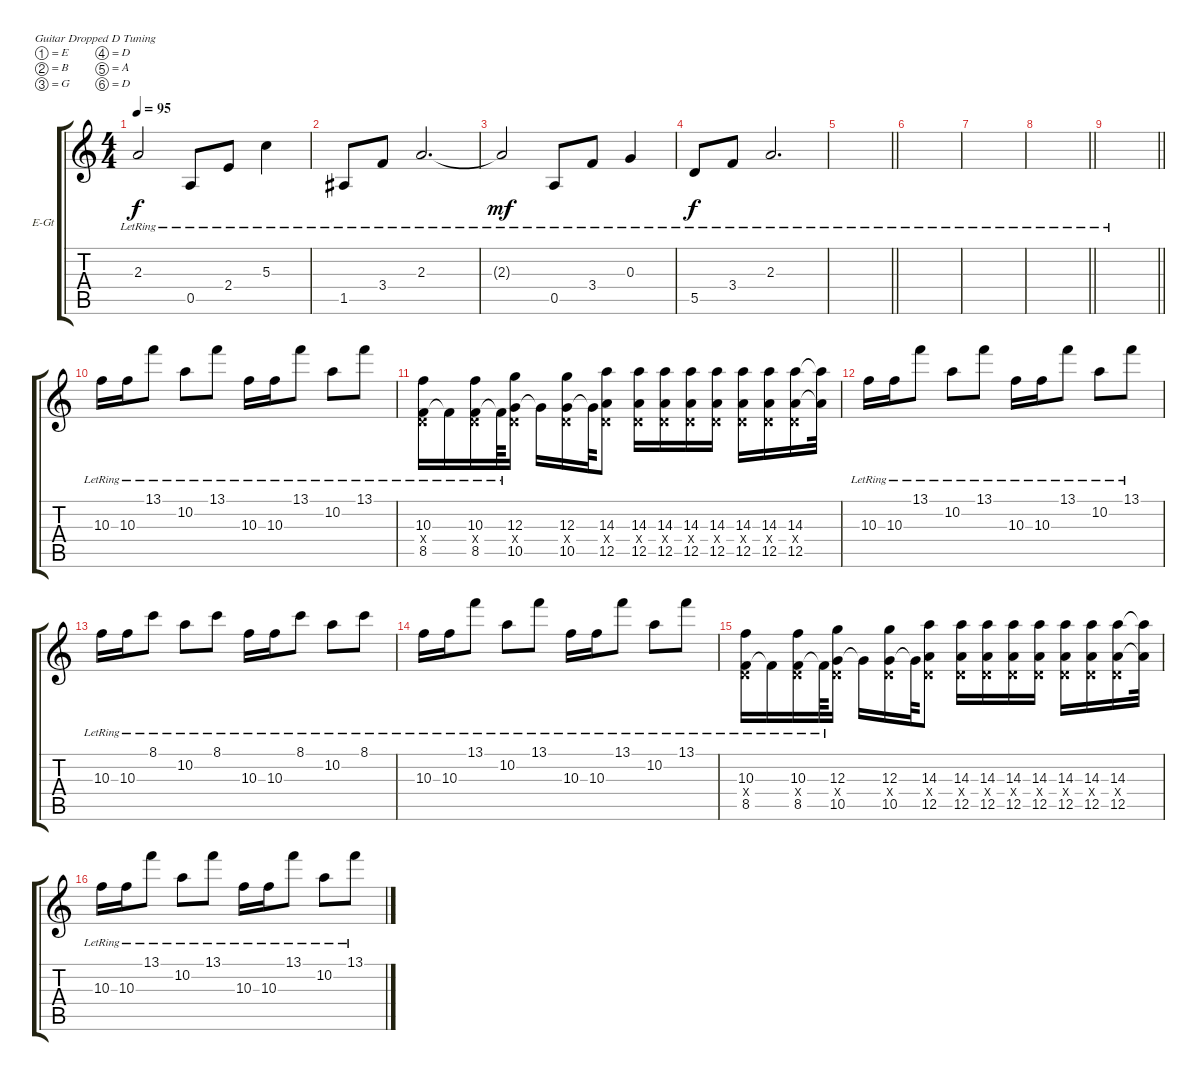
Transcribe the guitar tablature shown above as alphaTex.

\bracketExtendMode groupsimilarinstruments
\firstSystemTrackNameOrientation horizontal
\otherSystemsTrackNameOrientation horizontal
\track ("Pat ( Clean )" "E-Gt") {instrument electricguitarclean}
\staff {score tabs}
\tuning (E4 B3 G3 D3 A2 D2)
\ts (4 4)
\tempo 95
\clef g2
\scale
0.333333
\ks c
2.3{lr t}.2{dy f} 0.5{lr}.8 2.4{lr}.8 5.3{lr}.4 |
\scale
0.333333 1.5{lr}.8 3.4{lr}.8 2.3{lr}.2{d} |
\scale
0.333333 2.3{lr t}.2{dy mf} 0.5{lr}.8 3.4{lr}.8 0.3{lr}.4 |
\scale
0.333333 5.5{lr}.8{dy f} 3.4{lr}.8 2.3{lr}.2{d} |
\scale
0.333333
\barLineRight lightlight
|
\scale
0.333333 |
\scale
0.333333 |
\scale
0.333333
\barLineRight lightlight
|
\scale
0.333333
\barLineRight lightlight
|
\scale
0.333333 10.3{lr}.16 10.3{lr}.16 13.1{lr}.8 10.2{lr}.8 13.1{lr}.8 10.3{lr}.16 10.3{lr}.16 13.1{lr}.8 10.2{lr}.8 13.1{lr}.8 |
\scale
0.333333 (8.5{lr} 10.3 0.4{x}).16 8.5{lr t}.16 (8.5{lr} 10.3 0.4{x}).16 8.5{lr t}.64 (10.5 12.3 0.4{x}).16 10.5{t}.16 (10.5 12.3 0.4{x}).16 10.5{t}.64 (12.5 14.3 0.4{x}).8 (12.5 14.3 0.4{x}).16 (12.5 14.3 0.4{x}).16 (12.5 14.3 0.4{x}).16 (12.5 14.3 0.4{x}).16 (12.5 14.3 0.4{x}).16 (12.5 14.3 0.4{x}).16 (12.5 14.3 0.4{x}).16 (12.5{t} 14.3{t}).32 |
\scale
0.333333 10.3{lr}.16 10.3{lr}.16 13.1{lr}.8 10.2{lr}.8 13.1{lr}.8 10.3{lr}.16 10.3{lr}.16 13.1{lr}.8 10.2{lr}.8 13.1{lr}.8 |
\scale
0.333333 10.3{lr}.16 10.3{lr}.16 8.1{lr}.8 10.2{lr}.8 8.1{lr}.8 10.3{lr}.16 10.3{lr}.16 8.1{lr}.8 10.2{lr}.8 8.1{lr}.8 |
\scale
0.333333 10.3{lr}.16 10.3{lr}.16 13.1{lr}.8 10.2{lr}.8 13.1{lr}.8 10.3{lr}.16 10.3{lr}.16 13.1{lr}.8 10.2{lr}.8 13.1{lr}.8 |
\scale
0.333333 (8.5{lr} 10.3 0.4{x}).16 8.5{lr t}.16 (8.5{lr} 10.3 0.4{x}).16 8.5{lr t}.64 (10.5 12.3 0.4{x}).16 10.5{t}.16 (10.5 12.3 0.4{x}).16 10.5{t}.64 (12.5 14.3 0.4{x}).8 (12.5 14.3 0.4{x}).16 (12.5 14.3 0.4{x}).16 (12.5 14.3 0.4{x}).16 (12.5 14.3 0.4{x}).16 (12.5 14.3 0.4{x}).16 (12.5 14.3 0.4{x}).16 (12.5 14.3 0.4{x}).16 (12.5{t} 14.3{t}).32 |
\scale
0.333333 10.3{lr}.16 10.3{lr}.16 13.1{lr}.8 10.2{lr}.8 13.1{lr}.8 10.3{lr}.16 10.3{lr}.16 13.1{lr}.8 10.2{lr}.8 13.1{lr}.8
